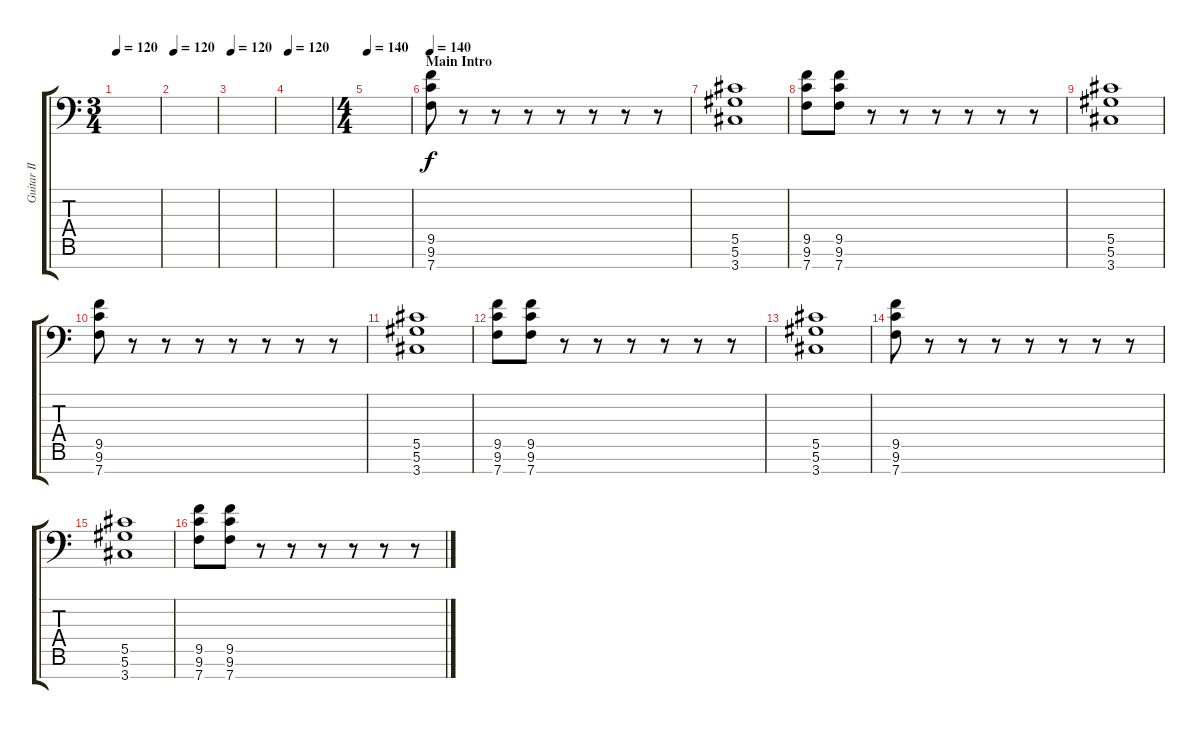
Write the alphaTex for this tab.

\track ("Guitar II" "Guitar II") {instrument distortionguitar}
\staff {score tabs}
\tuning (Eb4 Bb3 Gb3 Db3 Ab2 Eb2 Bb1) {hide}
\ts (3 4)
\tempo 120
\clef f4
\ks c
|
\tempo 120
|
\tempo 120
|
\tempo 120
|
\ts (4 4)
\tempo 140
|
\section ("" "Main Intro")
\tempo 140
(9.5 9.6 7.7).8 r.8 r.8 r.8 r.8 r.8 r.8 r.8 |
(5.5 5.6 3.7).1 |
(9.5 9.6 7.7).8 (9.5 9.6 7.7).8 r.8 r.8 r.8 r.8 r.8 r.8 |
(5.5 5.6 3.7).1 |
(9.5 9.6 7.7).8 r.8 r.8 r.8 r.8 r.8 r.8 r.8 |
(5.5 5.6 3.7).1 |
(9.5 9.6 7.7).8 (9.5 9.6 7.7).8 r.8 r.8 r.8 r.8 r.8 r.8 |
(5.5 5.6 3.7).1 |
(9.5 9.6 7.7).8 r.8 r.8 r.8 r.8 r.8 r.8 r.8 |
(5.5 5.6 3.7).1 |
(9.5 9.6 7.7).8 (9.5 9.6 7.7).8 r.8 r.8 r.8 r.8 r.8 r.8
